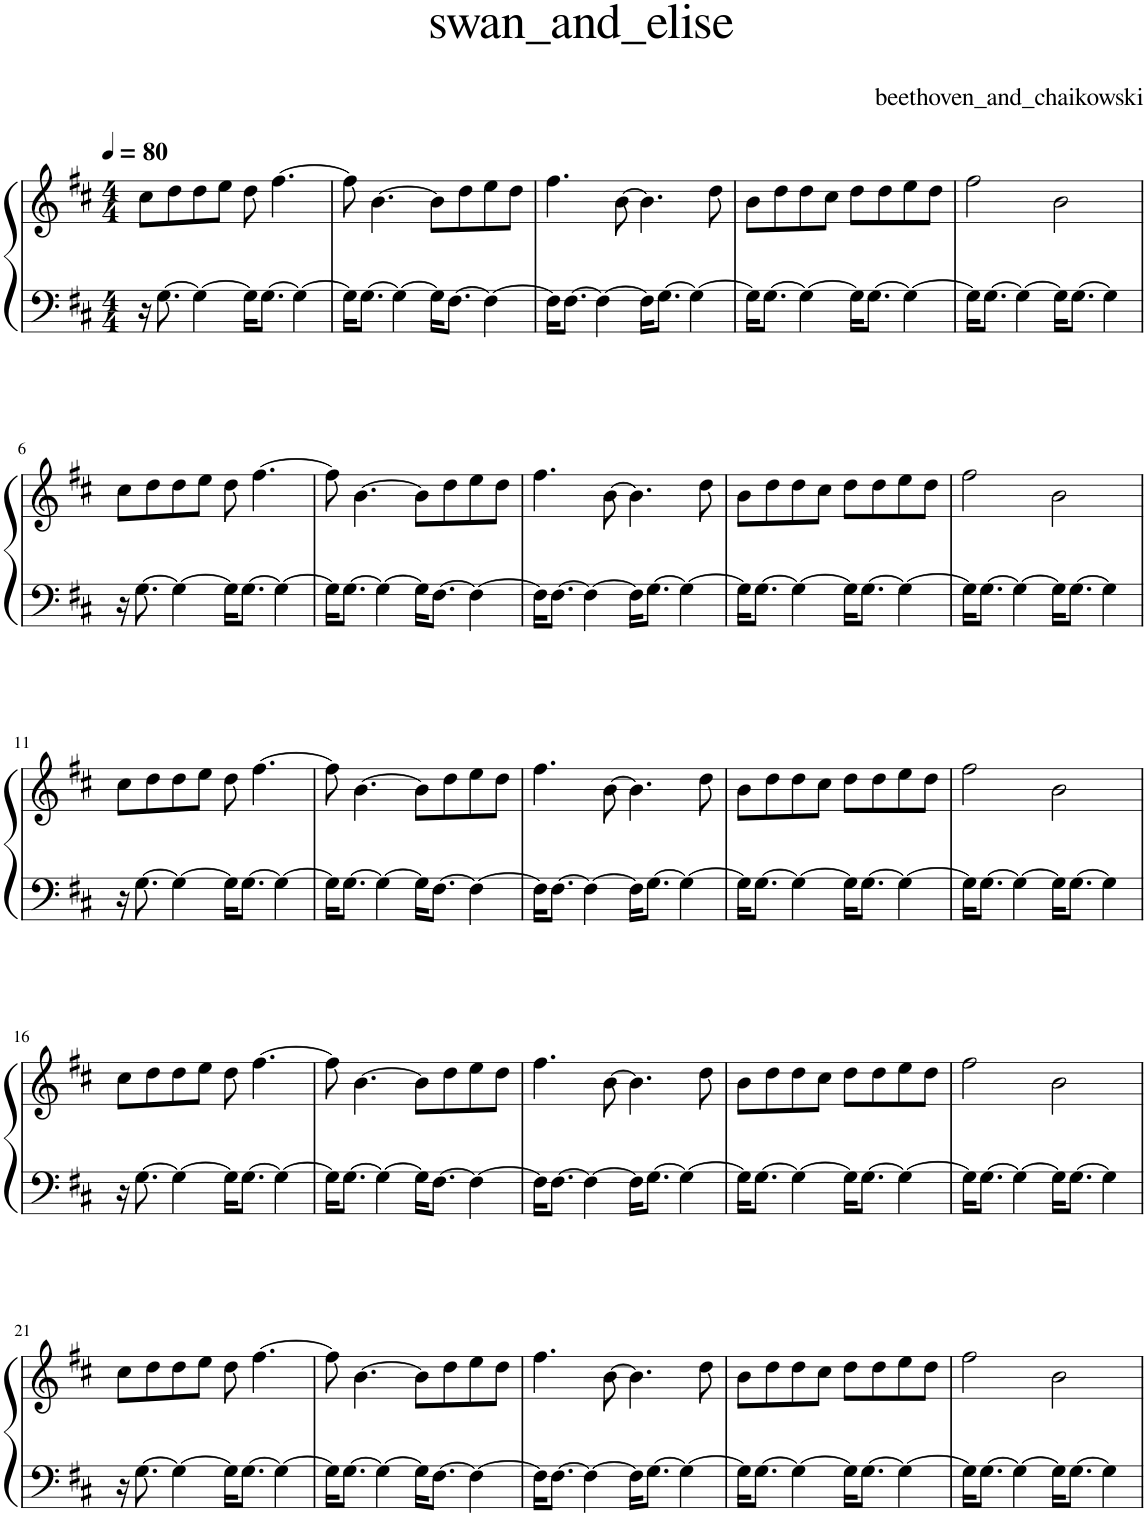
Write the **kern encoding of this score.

**kern	**kern
*part1	*part1
*staff2	*staff1
*I"Piano	*
*I'Pno.	*
*clefF4	*clefG2
*k[f#c#]	*k[f#c#]
*M4/4	*M4/4
*MM80	*MM80
=1	=1
16r	8cc#\L
[8.G\	.
.	8dd\
4G\_	8dd\
.	8ee\J
16G\KL]	8dd\
[8.G\J	.
.	[4.ff#\
4G\_	.
=2	=2
16G\KL]	8ff#\]
[8.G\J	.
.	[4.b\
4G\_	.
16G\KL]	8b\L]
[8.F#\J	.
.	8dd\
4F#\_	8ee\
.	8dd\J
=3	=3
16F#\KL]	4.ff#\
[8.F#\J	.
4F#\_	.
.	[8b\
16F#\KL]	4.b\]
[8.G\J	.
4G\_	.
.	8dd\
=4	=4
16G\KL]	8b\L
[8.G\J	.
.	8dd\
4G\_	8dd\
.	8cc#\J
16G\KL]	8dd\L
[8.G\J	.
.	8dd\
4G\_	8ee\
.	8dd\J
=5	=5
16G\KL]	2ff#\
[8.G\J	.
4G\_	.
16G\KL]	2b\
[8.G\J	.
4G\]	.
!!LO:LB:g=z
=6	=6
16r	8cc#\L
[8.G\	.
.	8dd\
4G\_	8dd\
.	8ee\J
16G\KL]	8dd\
[8.G\J	.
.	[4.ff#\
4G\_	.
=7	=7
16G\KL]	8ff#\]
[8.G\J	.
.	[4.b\
4G\_	.
16G\KL]	8b\L]
[8.F#\J	.
.	8dd\
4F#\_	8ee\
.	8dd\J
=8	=8
16F#\KL]	4.ff#\
[8.F#\J	.
4F#\_	.
.	[8b\
16F#\KL]	4.b\]
[8.G\J	.
4G\_	.
.	8dd\
=9	=9
16G\KL]	8b\L
[8.G\J	.
.	8dd\
4G\_	8dd\
.	8cc#\J
16G\KL]	8dd\L
[8.G\J	.
.	8dd\
4G\_	8ee\
.	8dd\J
=10	=10
16G\KL]	2ff#\
[8.G\J	.
4G\_	.
16G\KL]	2b\
[8.G\J	.
4G\]	.
!!LO:LB:g=z
=11	=11
16r	8cc#\L
[8.G\	.
.	8dd\
4G\_	8dd\
.	8ee\J
16G\KL]	8dd\
[8.G\J	.
.	[4.ff#\
4G\_	.
=12	=12
16G\KL]	8ff#\]
[8.G\J	.
.	[4.b\
4G\_	.
16G\KL]	8b\L]
[8.F#\J	.
.	8dd\
4F#\_	8ee\
.	8dd\J
=13	=13
16F#\KL]	4.ff#\
[8.F#\J	.
4F#\_	.
.	[8b\
16F#\KL]	4.b\]
[8.G\J	.
4G\_	.
.	8dd\
=14	=14
16G\KL]	8b\L
[8.G\J	.
.	8dd\
4G\_	8dd\
.	8cc#\J
16G\KL]	8dd\L
[8.G\J	.
.	8dd\
4G\_	8ee\
.	8dd\J
=15	=15
16G\KL]	2ff#\
[8.G\J	.
4G\_	.
16G\KL]	2b\
[8.G\J	.
4G\]	.
!!LO:LB:g=z
=16	=16
16r	8cc#\L
[8.G\	.
.	8dd\
4G\_	8dd\
.	8ee\J
16G\KL]	8dd\
[8.G\J	.
.	[4.ff#\
4G\_	.
=17	=17
16G\KL]	8ff#\]
[8.G\J	.
.	[4.b\
4G\_	.
16G\KL]	8b\L]
[8.F#\J	.
.	8dd\
4F#\_	8ee\
.	8dd\J
=18	=18
16F#\KL]	4.ff#\
[8.F#\J	.
4F#\_	.
.	[8b\
16F#\KL]	4.b\]
[8.G\J	.
4G\_	.
.	8dd\
=19	=19
16G\KL]	8b\L
[8.G\J	.
.	8dd\
4G\_	8dd\
.	8cc#\J
16G\KL]	8dd\L
[8.G\J	.
.	8dd\
4G\_	8ee\
.	8dd\J
=20	=20
16G\KL]	2ff#\
[8.G\J	.
4G\_	.
16G\KL]	2b\
[8.G\J	.
4G\]	.
!!LO:LB:g=z
=21	=21
16r	8cc#\L
[8.G\	.
.	8dd\
4G\_	8dd\
.	8ee\J
16G\KL]	8dd\
[8.G\J	.
.	[4.ff#\
4G\_	.
=22	=22
16G\KL]	8ff#\]
[8.G\J	.
.	[4.b\
4G\_	.
16G\KL]	8b\L]
[8.F#\J	.
.	8dd\
4F#\_	8ee\
.	8dd\J
=23	=23
16F#\KL]	4.ff#\
[8.F#\J	.
4F#\_	.
.	[8b\
16F#\KL]	4.b\]
[8.G\J	.
4G\_	.
.	8dd\
=24	=24
16G\KL]	8b\L
[8.G\J	.
.	8dd\
4G\_	8dd\
.	8cc#\J
16G\KL]	8dd\L
[8.G\J	.
.	8dd\
4G\_	8ee\
.	8dd\J
=25	=25
16G\KL]	2ff#\
[8.G\J	.
4G\_	.
16G\KL]	2b\
[8.G\J	.
4G\]	.
=	=
*-	*-
